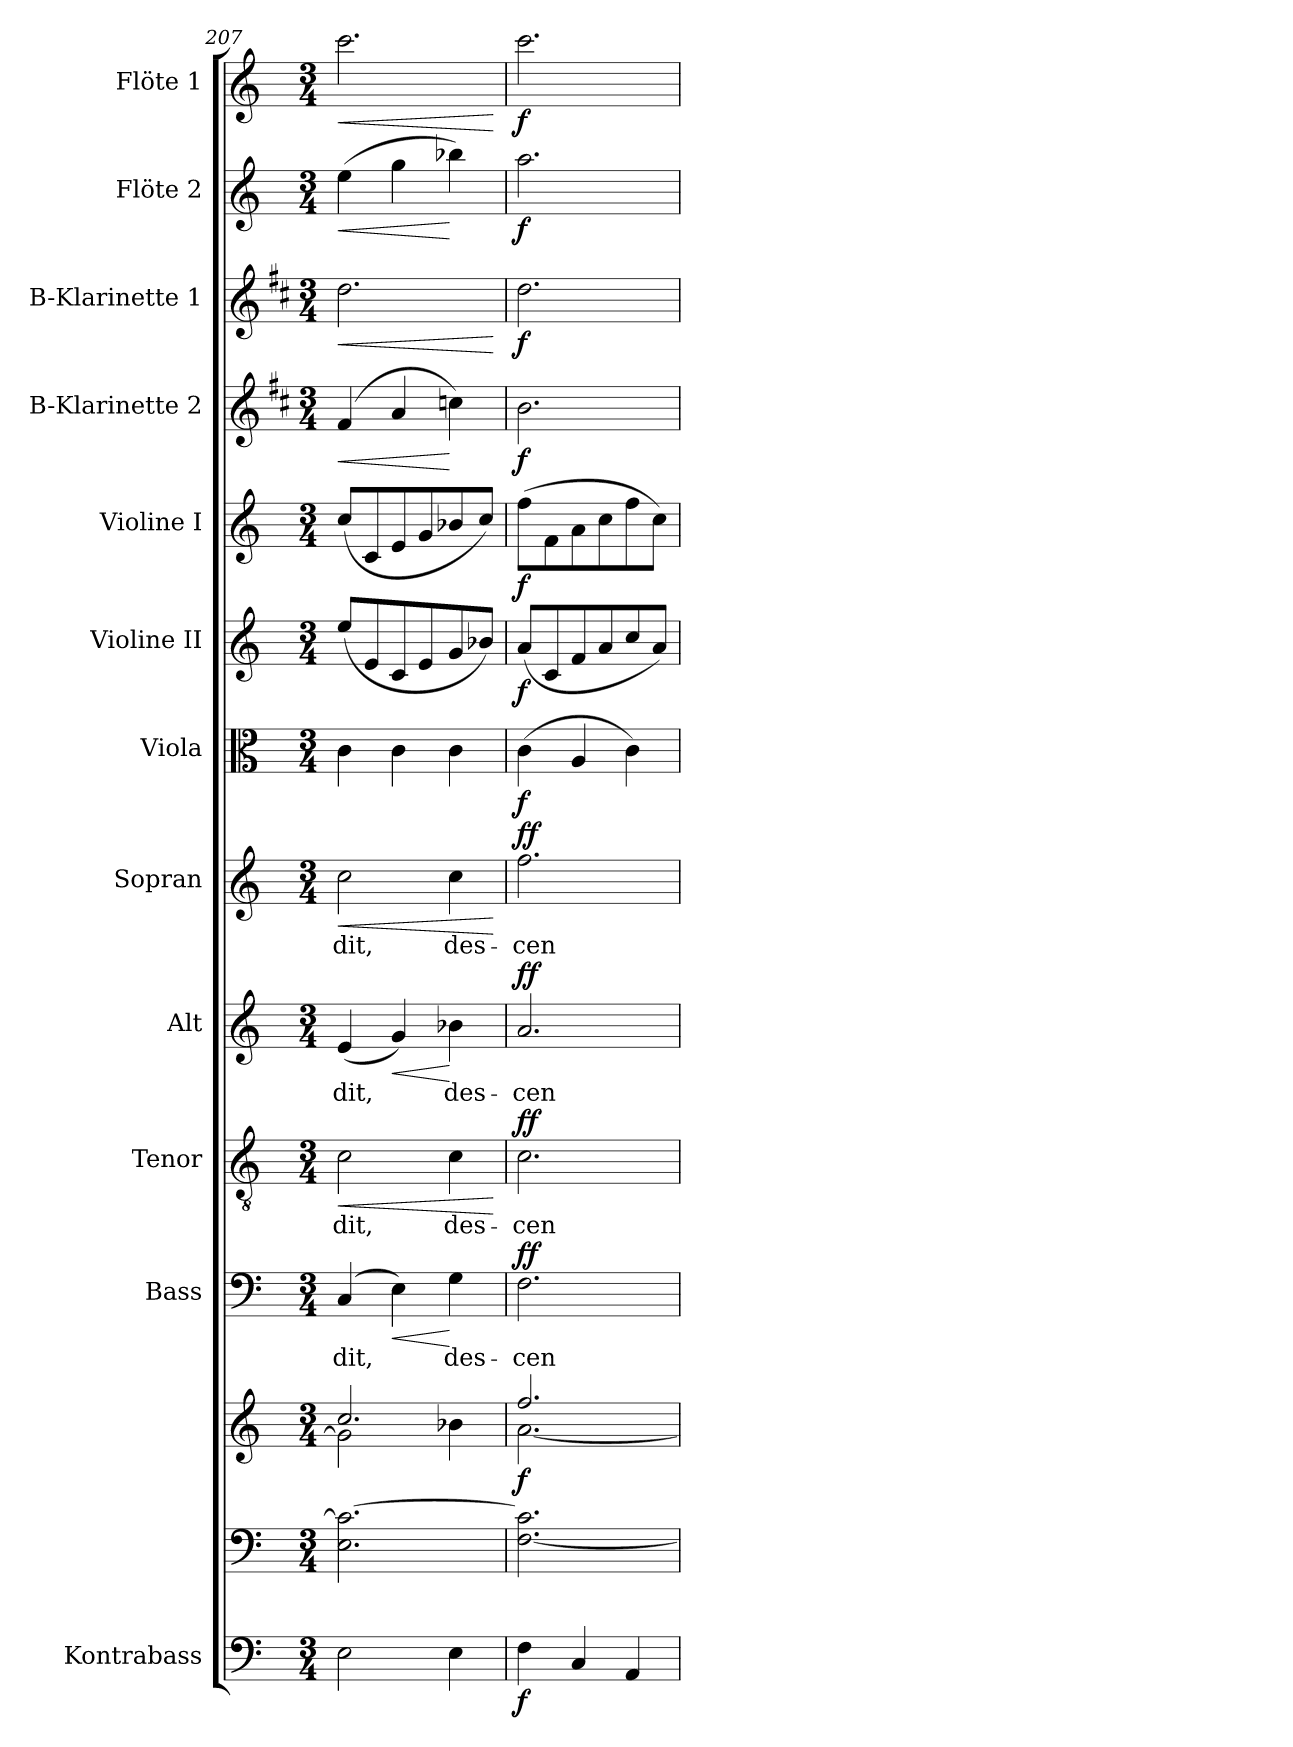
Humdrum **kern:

**kern	**dynam	**kern	**kern	**dynam	**kern	**text	**dynam	**kern	**text	**dynam	**kern	**text	**dynam	**kern	**text	**dynam	**kern	**dynam	**kern	**dynam	**kern	**dynam	**kern	**dynam	**kern	**dynam	**kern	**dynam	**kern	**dynam
*part13	*part13	*part12	*part12	*part12	*part11	*part11	*part11	*part10	*part10	*part10	*part9	*part9	*part9	*part8	*part8	*part8	*part7	*part7	*part6	*part6	*part5	*part5	*part4	*part4	*part3	*part3	*part2	*part2	*part1	*part1
*staff14	*staff14	*staff13	*staff12	*staff12/13	*staff11	*staff11	*staff11	*staff10	*staff10	*staff10	*staff9	*staff9	*staff9	*staff8	*staff8	*staff8	*staff7	*staff7	*staff6	*staff6	*staff5	*staff5	*staff4	*staff4	*staff3	*staff3	*staff2	*staff2	*staff1	*staff1
*I"Kontrabass	*	*	*	*	*I"Bass	*	*	*I"Tenor	*	*	*I"Alt	*	*	*I"Sopran	*	*	*I"Viola	*	*I"Violine II	*	*I"Violine I	*	*I"B-Klarinette 2	*	*I"B-Klarinette 1	*	*I"Flöte 2	*	*I"Flöte 1	*
*I'Kb.	*	*	*	*	*I'B.	*	*	*I'T.	*	*	*I'A.	*	*	*I'S.	*	*	*I'Vla.	*	*I'Vl. II	*	*I'Vl. I	*	*I'B Kl. 2	*	*I'B Kl. 1	*	*I'Fl. 2	*	*I'Fl. 1	*
*clefF4	*	*clefF4	*clefG2	*	*clefF4	*	*	*clefGv2	*	*	*clefG2	*	*	*clefG2	*	*	*clefC3	*	*clefG2	*	*clefG2	*	*clefG2	*	*clefG2	*	*clefG2	*	*clefG2	*
*ITrd7c12	*	*	*	*	*	*	*	*	*	*	*	*	*	*	*	*	*	*	*	*	*	*	*ITrd1c2	*	*ITrd1c2	*	*	*	*	*
*k[]	*	*k[]	*k[]	*	*k[]	*	*	*k[]	*	*	*k[]	*	*	*k[]	*	*	*k[]	*	*k[]	*	*k[]	*	*k[]	*	*k[]	*	*k[]	*	*k[]	*
*C:	*	*C:	*C:	*	*C:	*	*	*C:	*	*	*C:	*	*	*C:	*	*	*C:	*	*C:	*	*C:	*	*C:	*	*C:	*	*C:	*	*C:	*
*M3/4	*	*M3/4	*M3/4	*	*M3/4	*	*	*M3/4	*	*	*M3/4	*	*	*M3/4	*	*	*M3/4	*	*M3/4	*	*M3/4	*	*M3/4	*	*M3/4	*	*M3/4	*	*M3/4	*
=207	=207	=207	=207	=207	=207	=207	=207	=207	=207	=207	=207	=207	=207	=207	=207	=207	=207	=207	=207	=207	=207	=207	=207	=207	=207	=207	=207	=207	=207	=207
*	*	*	*^	*	*	*	*	*	*	*	*	*	*	*	*	*	*	*	*	*	*	*	*	*	*	*	*	*	*	*
!	!	!	!	!	!	!	!LO:LY:b	!	!	!LO:LY:b	!LO:HP:b	!	!LO:LY:b	!	!	!LO:LY:b	!LO:HP:b	!	!	!	!	!	!	!	!LO:HP:b	!	!LO:HP:b	!	!LO:HP:b	!	!LO:HP:b
2EE\	.	2.E\ 2.c\_	2.cc/	2g\]	.	(4C/	-dit,	.	2c\	-dit,	<	(<4e/	-dit,	.	2cc\	-dit,	<	4c\	.	(<8ee/L	.	(<8cc/L	.	(4e/	<	2.cc\	<	(>4ee\	<	2.ccc\	<
.	.	.	.	.	.	.	.	.	.	.	.	.	.	.	.	.	.	.	.	8e/	.	8c/	.	.	.	.	.	.	.	.	.
!	!	!	!	!	!	!	!	!LO:HP:b	!	!	!	!	!	!LO:HP:b	!	!	!	!	!	!	!	!	!	!	!	!	!	!	!	!	!
.	.	.	.	.	.	4E\)	.	<	.	.	.	4g/)	.	<	.	.	.	4c\	.	8c/	.	8e/	.	4g/	.	.	.	4gg\	.	.	.
.	.	.	.	.	.	.	.	.	.	.	.	.	.	.	.	.	.	.	.	8e/	.	8g/	.	.	.	.	.	.	.	.	.
!	!	!	!	!	!	!	!LO:LY:b	!	!	!LO:LY:b	!	!	!LO:LY:b	!	!	!LO:LY:b	!	!	!	!	!	!	!	!	!	!	!	!	!	!	!
4EE\	.	.	.	4b-X\	.	4G\	des-	[	4c\	des-	.	4b-X\	des-	[	4cc\	des-	.	4c\	.	8g/	.	8b-X/	.	4b-X\)	[	.	.	4bb-X\)	[	.	.
.	.	.	.	.	.	.	.	.	.	.	.	.	.	.	.	.	.	.	.	8b-X/J)	.	8cc/J)	.	.	.	.	.	.	.	.	.
*	*	*	*v	*v	*	*	*	*	*	*	*	*	*	*	*	*	*	*	*	*	*	*	*	*	*	*	*	*	*	*	*
.	.	.	.	.	.	.	.	.	.	[	.	.	.	.	.	[	.	.	.	.	.	.	.	.	.	[	.	.	.	[
=208	=208	=208	=208	=208	=208	=208	=208	=208	=208	=208	=208	=208	=208	=208	=208	=208	=208	=208	=208	=208	=208	=208	=208	=208	=208	=208	=208	=208	=208	=208
*	*	*	*^	*	*	*	*	*	*	*	*	*	*	*	*	*	*	*	*	*	*	*	*	*	*	*	*	*	*	*
!	!LO:DY:b	!	!	!	!LO:DY:b	!	!LO:LY:b	!LO:DY:a	!	!LO:LY:b	!LO:DY:a	!	!LO:LY:b	!LO:DY:a	!	!LO:LY:b	!LO:DY:a	!	!LO:DY:b	!	!LO:DY:b	!	!LO:DY:b	!	!LO:DY:b	!	!LO:DY:b	!	!LO:DY:b	!	!LO:DY:b
4FF\	f	[<2.F\ 2.c\]	2.ff/	[<2.a\	f	2.F\	-cen-	ff	2.c\	-cen-	ff	2.a/	-cen-	ff	2.ff\	-cen-	ff	(>4c\	f	(<8a/L	f	(>8ff\L	f	2.a\	f	2.cc\	f	2.aa\	f	2.ccc\	f
.	.	.	.	.	.	.	.	.	.	.	.	.	.	.	.	.	.	.	.	8c/	.	8f\	.	.	.	.	.	.	.	.	.
4CC/	.	.	.	.	.	.	.	.	.	.	.	.	.	.	.	.	.	4A/	.	8f/	.	8a\	.	.	.	.	.	.	.	.	.
.	.	.	.	.	.	.	.	.	.	.	.	.	.	.	.	.	.	.	.	8a/	.	8cc\	.	.	.	.	.	.	.	.	.
4AAA/	.	.	.	.	.	.	.	.	.	.	.	.	.	.	.	.	.	4c\)	.	8cc/	.	8ff\	.	.	.	.	.	.	.	.	.
.	.	.	.	.	.	.	.	.	.	.	.	.	.	.	.	.	.	.	.	8a/J)	.	8cc\J)	.	.	.	.	.	.	.	.	.
*	*	*	*v	*v	*	*	*	*	*	*	*	*	*	*	*	*	*	*	*	*	*	*	*	*	*	*	*	*	*	*	*
=	=	=	=	=	=	=	=	=	=	=	=	=	=	=	=	=	=	=	=	=	=	=	=	=	=	=	=	=	=	=
*-	*-	*-	*-	*-	*-	*-	*-	*-	*-	*-	*-	*-	*-	*-	*-	*-	*-	*-	*-	*-	*-	*-	*-	*-	*-	*-	*-	*-	*-	*-
